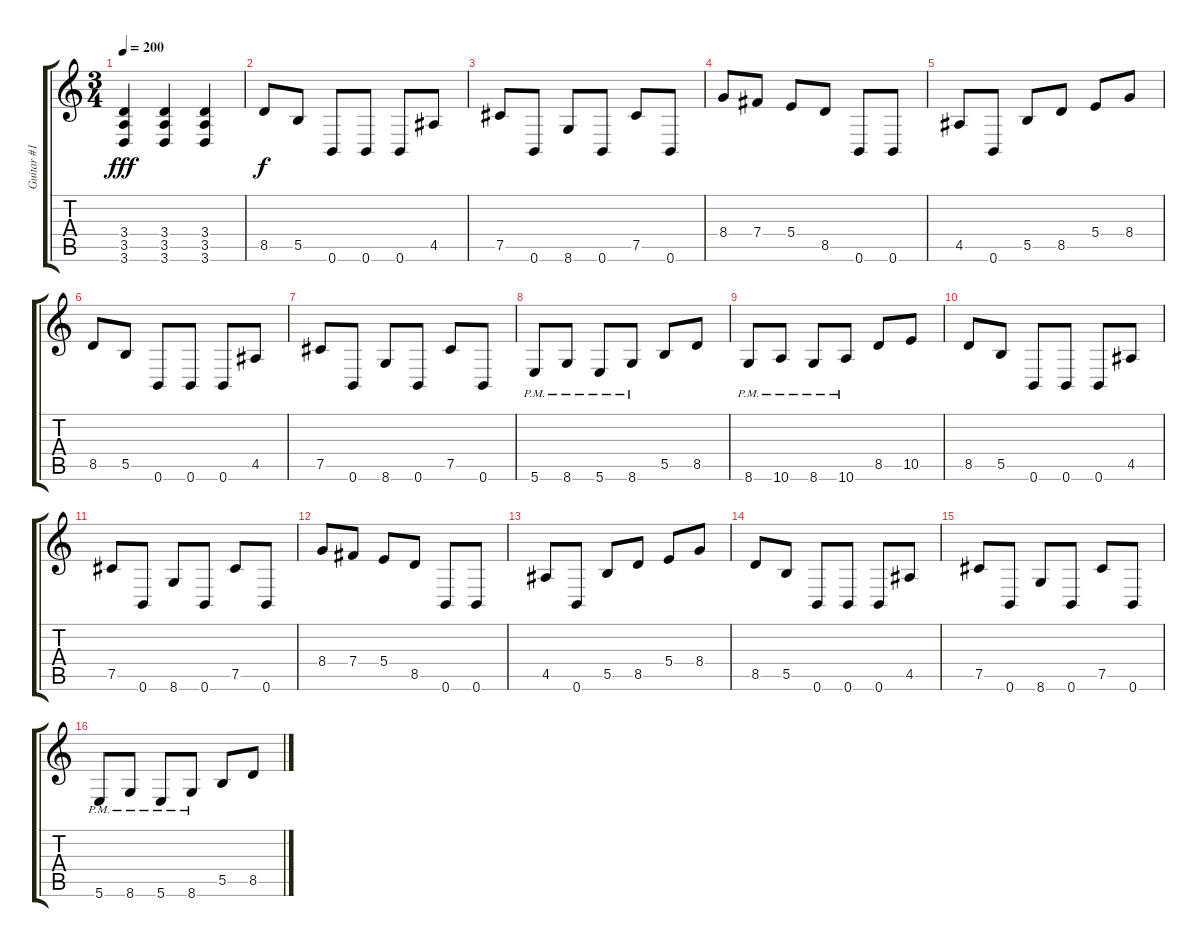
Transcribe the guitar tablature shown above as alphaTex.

\track ("Guitar #1" "Guitar #1") {instrument distortionguitar}
\staff {score tabs}
\tuning (Db4 Ab3 E3 B2 Gb2 B1) {hide}
\ts (3 4)
\tempo 200
\clef g2
\ks c
(3.4 3.5 3.6).4{dy fff} (3.4 3.5 3.6).4 (3.4 3.5 3.6).4 |
8.5.8{dy f} 5.5.8 0.6.8 0.6.8 0.6.8 4.5.8 |
7.5.8 0.6.8 8.6.8 0.6.8 7.5.8 0.6.8 |
8.4.8 7.4.8 5.4.8 8.5.8 0.6.8 0.6.8 |
4.5.8 0.6.8 5.5.8 8.5.8 5.4.8 8.4.8 |
8.5.8 5.5.8 0.6.8 0.6.8 0.6.8 4.5.8 |
7.5.8 0.6.8 8.6.8 0.6.8 7.5.8 0.6.8 |
5.6{pm}.8 8.6{pm}.8 5.6{pm}.8 8.6{pm}.8 5.5.8 8.5.8 |
8.6{pm}.8 10.6{pm}.8 8.6{pm}.8 10.6{pm}.8 8.5.8 10.5.8 |
8.5.8 5.5.8 0.6.8 0.6.8 0.6.8 4.5.8 |
7.5.8 0.6.8 8.6.8 0.6.8 7.5.8 0.6.8 |
8.4.8 7.4.8 5.4.8 8.5.8 0.6.8 0.6.8 |
4.5.8 0.6.8 5.5.8 8.5.8 5.4.8 8.4.8 |
8.5.8 5.5.8 0.6.8 0.6.8 0.6.8 4.5.8 |
7.5.8 0.6.8 8.6.8 0.6.8 7.5.8 0.6.8 |
5.6{pm}.8 8.6{pm}.8 5.6{pm}.8 8.6{pm}.8 5.5.8 8.5.8
